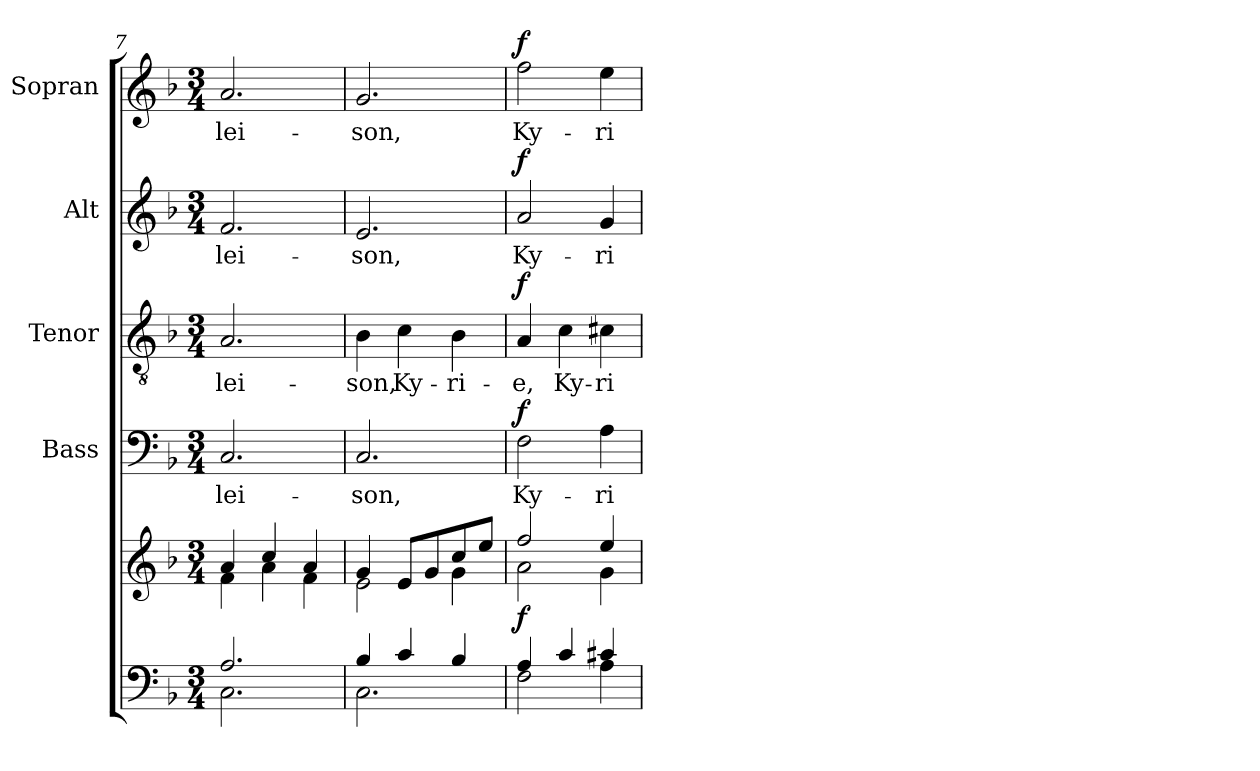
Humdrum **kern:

**kern	**kern	**dynam	**kern	**text	**dynam	**kern	**text	**dynam	**kern	**text	**dynam	**kern	**text	**dynam
*part5	*part5	*part5	*part4	*part4	*part4	*part3	*part3	*part3	*part2	*part2	*part2	*part1	*part1	*part1
*staff6	*staff5	*staff5/6	*staff4	*staff4	*staff4	*staff3	*staff3	*staff3	*staff2	*staff2	*staff2	*staff1	*staff1	*staff1
*	*	*	*I"Bass	*	*	*I"Tenor	*	*	*I"Alt	*	*	*I"Sopran	*	*
*	*	*	*I'B.	*	*	*I'T.	*	*	*I'A.	*	*	*I'S.	*	*
*clefF4	*clefG2	*	*clefF4	*	*	*clefGv2	*	*	*clefG2	*	*	*clefG2	*	*
*k[b-]	*k[b-]	*	*k[b-]	*	*	*k[b-]	*	*	*k[b-]	*	*	*k[b-]	*	*
*F:	*F:	*	*F:	*	*	*F:	*	*	*F:	*	*	*F:	*	*
*M3/4	*M3/4	*	*M3/4	*	*	*M3/4	*	*	*M3/4	*	*	*M3/4	*	*
=7	=7	=7	=7	=7	=7	=7	=7	=7	=7	=7	=7	=7	=7	=7
*^	*^	*	*	*	*	*	*	*	*	*	*	*	*	*
!	!	!	!	!	!	!LO:LY:b	!	!	!LO:LY:b	!	!	!LO:LY:b	!	!	!LO:LY:b	!
2.A/	2.C\	4a/	4f\	.	2.C/	-lei-	.	2.A/	-lei-	.	2.f/	-lei-	.	2.a/	-lei-	.
.	.	4cc/	4a\	.	.	.	.	.	.	.	.	.	.	.	.	.
.	.	4a/	4f\	.	.	.	.	.	.	.	.	.	.	.	.	.
!!LO:PB:g=z
=8	=8	=8	=8	=8	=8	=8	=8	=8	=8	=8	=8	=8	=8	=8	=8	=8
!	!	!	!	!	!	!LO:LY:b	!	!	!LO:LY:b	!	!	!LO:LY:b	!	!	!LO:LY:b	!
4B-/	2.C\	4g/	2e\	.	2.C/	-son,	.	4B-\	-son,	.	2.e/	-son,	.	2.g/	-son,	.
!	!	!	!	!	!	!	!	!	!LO:LY:b	!	!	!	!	!	!	!
4c/	.	8e/L	.	.	.	.	.	4c\	Ky-	.	.	.	.	.	.	.
.	.	8g/	.	.	.	.	.	.	.	.	.	.	.	.	.	.
!	!	!	!	!	!	!	!	!	!LO:LY:b	!	!	!	!	!	!	!
4B-/	.	8cc/	4g\	.	.	.	.	4B-\	-ri-	.	.	.	.	.	.	.
.	.	8ee/J	.	.	.	.	.	.	.	.	.	.	.	.	.	.
=9	=9	=9	=9	=9	=9	=9	=9	=9	=9	=9	=9	=9	=9	=9	=9	=9
!	!	!	!	!LO:DY:b	!	!LO:LY:b	!LO:DY:a	!	!LO:LY:b	!LO:DY:a	!	!LO:LY:b	!LO:DY:a	!	!LO:LY:b	!LO:DY:a
4A/	2F\	2ff/	2a\	f	2F\	Ky-	f	4A/	-e,	f	2a/	Ky-	f	2ff\	Ky-	f
!	!	!	!	!	!	!	!	!	!LO:LY:b	!	!	!	!	!	!	!
4c/	.	.	.	.	.	.	.	4c\	Ky-	.	.	.	.	.	.	.
!	!	!	!	!	!	!LO:LY:b	!	!	!LO:LY:b	!	!	!LO:LY:b	!	!	!LO:LY:b	!
4c#X/	4A\	4ee/	4g\	.	4A\	-ri-	.	4c#X\	-ri-	.	4g/	-ri-	.	4ee\	-ri-	.
*v	*v	*	*	*	*	*	*	*	*	*	*	*	*	*	*	*
*	*v	*v	*	*	*	*	*	*	*	*	*	*	*	*	*
=	=	=	=	=	=	=	=	=	=	=	=	=	=	=
*-	*-	*-	*-	*-	*-	*-	*-	*-	*-	*-	*-	*-	*-	*-
